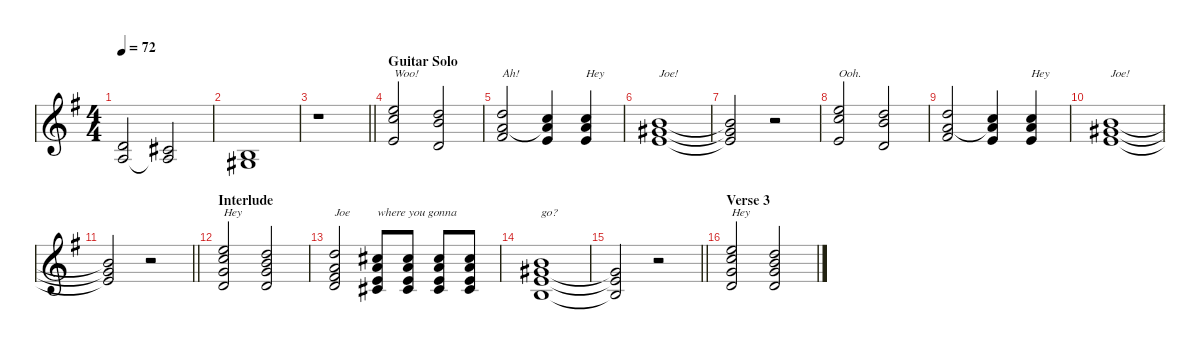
\defaultSystemsLayout 4
\hideDynamics
\bracketExtendMode nobrackets
\singleTrackTrackNamePolicy hidden
\multiTrackTrackNamePolicy hidden
\otherSystemsTrackNameOrientation horizontal
\track ("Back Voice" "chr.") {instrument choiraahs}
\staff {score}
\tuning (E4 B3 G3 D3 A2 E2)
\ts (4 4)
\tempo 72
\clef g2
\ks g
(3.2{acc forcenatural} 2.3{acc forcenatural}).2{dy f beam Up} (2.2{acc #} 2.3{t acc forcenatural}).2{beam Up} |
(4.3{acc forcenatural} 6.4{acc #}).1{beam Up} |
\barLineRight lightlight
r.1{beam Down} |
\section ("" "Guitar Solo")
(12.1{acc forcenatural} 13.2{acc forcenatural} 9.3{acc forcenatural}).2{txt "Woo!" beam Up} (10.1{acc forcenatural} 12.2{acc forcenatural} 7.3{acc forcenatural}).2{beam Up} |
(10.1{acc forcenatural} 10.2{acc forcenatural} 11.3{acc #}).2{txt "Ah!" beam Up} (8.1{acc forcenatural} 10.2{t acc forcenatural} 9.3{acc forcenatural}).4{beam Up} (8.1{acc forcenatural} 10.2{acc forcenatural} 9.3{acc forcenatural}).4{txt "Hey" beam Up} |
(7.1{acc forcenatural} 9.2{acc #} 9.3{acc forcenatural}).1{txt "Joe!" beam Up} |
(7.1{t acc forcenatural} 9.2{t acc #} 9.3{t acc forcenatural}).2{beam Up} r.2{beam Up} |
(12.1{acc forcenatural} 13.2{acc forcenatural} 9.3{acc forcenatural}).2{txt "Ooh." beam Up} (10.1{acc forcenatural} 12.2{acc forcenatural} 7.3{acc forcenatural}).2{beam Up} |
(10.1{acc forcenatural} 10.2{acc forcenatural} 11.3{acc #}).2{beam Up} (8.1{acc forcenatural} 10.2{t acc forcenatural} 9.3{acc forcenatural}).4{beam Up} (8.1{acc forcenatural} 10.2{acc forcenatural} 9.3{acc forcenatural}).4{txt "Hey" beam Up} |
(7.1{acc forcenatural} 9.2{acc #} 9.3{acc forcenatural}).1{txt "Joe!" beam Up} |
\barLineRight lightlight
(7.1{t acc forcenatural} 9.2{t acc #} 9.3{t acc forcenatural}).2{beam Up} r.2{beam Up} |
\section ("" "Interlude")
(12.1{acc forcenatural} 13.2{acc forcenatural} 12.3{acc forcenatural} 12.4{acc forcenatural}).2{txt "Hey" beam Up} (10.1{acc forcenatural} 12.2{acc forcenatural} 12.3{acc forcenatural} 12.4{acc forcenatural}).2{beam Up} |
(10.1{acc forcenatural} 10.2{acc forcenatural} 11.3{acc #} 12.4{acc forcenatural}).2{txt "Joe" beam Up} (9.1{acc #} 10.2{acc forcenatural} 9.3{acc forcenatural} 11.4{acc #}).8{txt "where you gonna " beam Up} (9.1{acc #} 10.2{acc forcenatural} 9.3{acc forcenatural} 11.4{acc #}).8{beam Up} (9.1{acc #} 10.2{acc forcenatural} 9.3{acc forcenatural} 11.4{acc #}).8{beam Up} (9.1{acc #} 10.2{acc forcenatural} 9.3{acc forcenatural} 11.4{acc #}).8{beam Up} |
(7.1{acc forcenatural} 9.2{acc #} 9.3{acc forcenatural} 9.4{acc forcenatural}).1{txt "go?" beam Up} |
\barLineRight lightlight
(9.2{t acc #} 9.3{t acc forcenatural} 9.4{t acc forcenatural}).2{beam Up} r.2{beam Up} |
\section ("" "Verse 3")
(12.1{acc forcenatural} 13.2{acc forcenatural} 12.3{acc forcenatural} 12.4{acc forcenatural}).2{txt "Hey" beam Up} (10.1{acc forcenatural} 12.2{acc forcenatural} 12.3{acc forcenatural} 12.4{acc forcenatural}).2{beam Up}
